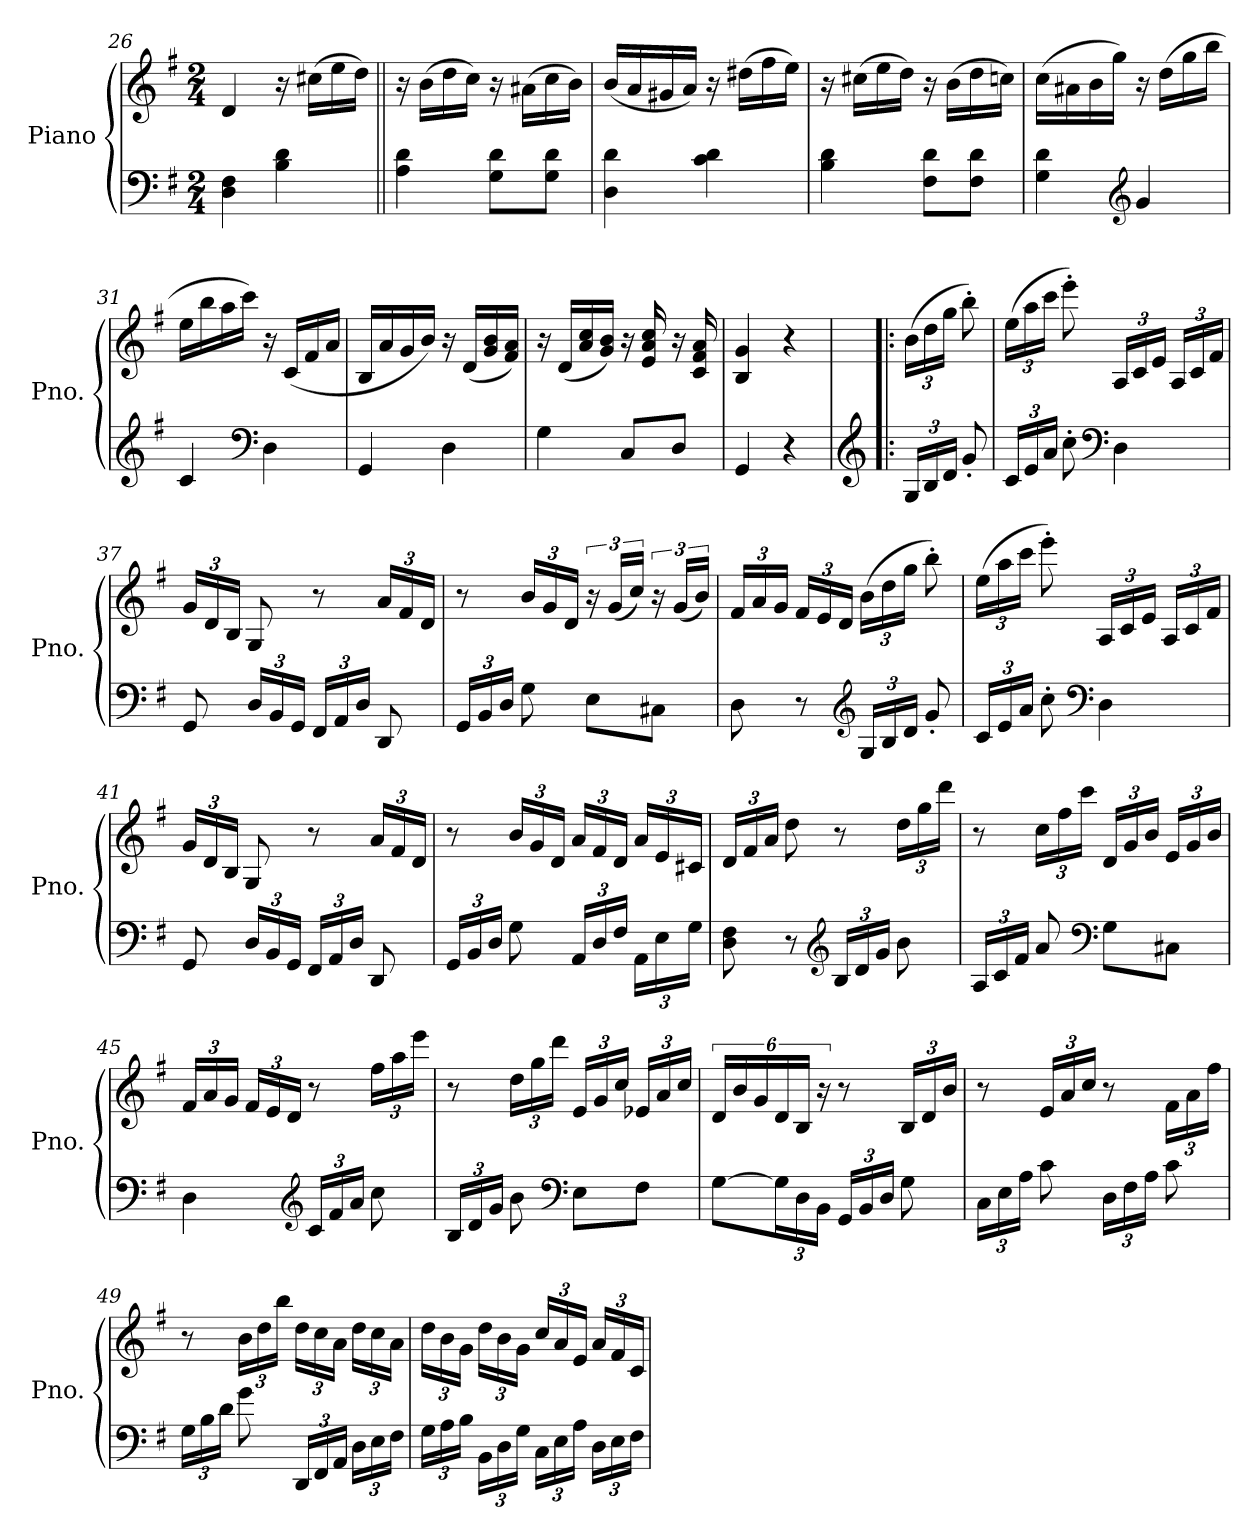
**kern	**kern
*part1	*part1
*staff2	*staff1
*I"Piano	*
*I'Pno.	*
*clefF4	*clefG2
*k[f#]	*k[f#]
*M2/4	*M2/4
=26	=26
*^	*
4D\ 4F#\	4ryy	4d/
4B\ 4d\	4ryy	16r
.	.	(>16cc#X\LL
.	.	16ee\
.	.	16dd\JJ)
*v	*v	*
=27||	=27||
4A\ 4d\	16r
.	(>16b\LL
.	16dd\
.	16cc\JJ)
8G\ 8d\L	16r
.	(>16a#X\LL
8G\ 8d\J	16cc\
.	16b\JJ)
=28	=28
4D\ 4d\	(<16b/LL
.	16a/
.	16g#X/
.	16a/JJ)
4c\ 4d\	16r
.	(>16dd#X\LL
.	16ff#\
.	16ee\JJ)
=29	=29
4B\ 4d\	16r
.	(>16cc#X\LL
.	16ee\
.	16dd\JJ)
8F#\ 8d\L	16r
.	(>16b\LL
8F#\ 8d\J	16dd\
.	16ccn\JJ)
!!LO:LB:g=z
=30	=30
4G\ 4d\	(>16cc\LL
.	16a#X\
.	16b\
.	16gg\JJ)
*clefG2	*
4g/	16r
.	(>16dd\LL
.	16gg\
.	16bb\JJ
=31	=31
4c/	16ee\LL
.	16bb\
.	16aa\
.	16ccc\JJ)
*clefF4	*
4D\	16r
.	(<16c/LL
.	16f#/
.	16a/JJ
=32	=32
4GG/	16B/LL
.	16a/
.	16g/
.	16b/JJ)
4D\	16r
.	(<16d/LL
.	16g/ 16b/
.	16f#/ 16a/JJ)
=33	=33
4G\	16r
.	(<16d/LL
.	16a/ 16cc/
.	16g/ 16b/JJ)
8C/L	16r
.	16e/ 16a/ 16cc/
8D/J	16r
.	16c/ 16f#/ 16a/
=34	=34
4GG/	4B/ 4g/
4r	4r
=35!|:	=35!|:
*clefG2	*
*Xbrackettup	*Xbrackettup
24G/LL	(>24b\LL
24B/	24dd\
24d/JJ	24gg\JJ
8g'/	8bb'\)
!!LO:PB:g=z
=36	=36
24c/LL	(>24ee\LL
24e/	24aa\
24a/JJ	24ccc\JJ
8cc'\	8eee'\)
*clefF4	*
4D\	24A/LL
.	24c/
.	24e/JJ
.	24A/LL
.	24c/
.	24f#/JJ
=37	=37
8GG/	24g/LL
.	24d/
.	24B/JJ
24D/LL	8G/
24BB/	.
24GG/JJ	.
24FF#/LL	8r
24AA/	.
24D/JJ	.
8DD/	24a/LL
.	24f#/
.	24d/JJ
=38	=38
24GG/LL	8r
24BB/	.
24D/JJ	.
8G\	24b/LL
.	24g/
.	24d/JJ
*	*brackettup
8E\L	24r
.	(<24g/LL
.	24cc/JJ)
8C#X\J	24r
.	(<24g/LL
.	24b/JJ)
!!LO:LB:g=z
=39	=39
*	*Xbrackettup
8D\	24f#/LL
.	24a/
.	24g/JJ
8r	24f#/LL
.	24e/
.	24d/JJ
*clefG2	*
24G/LL	(>24b\LL
24B/	24dd\
24d/JJ	24gg\JJ
8g'/	8bb'\)
=40	=40
24c/LL	(>24ee\LL
24e/	24aa\
24a/JJ	24ccc\JJ
8cc'\	8eee'\)
*clefF4	*
4D\	24A/LL
.	24c/
.	24e/JJ
.	24A/LL
.	24c/
.	24f#/JJ
=41	=41
8GG/	24g/LL
.	24d/
.	24B/JJ
24D/LL	8G/
24BB/	.
24GG/JJ	.
24FF#/LL	8r
24AA/	.
24D/JJ	.
8DD/	24a/LL
.	24f#/
.	24d/JJ
!!LO:LB:g=z
=42	=42
24GG/LL	8r
24BB/	.
24D/JJ	.
8G\	24b/LL
.	24g/
.	24d/JJ
24AA/LL	24a/LL
24D/	24f#/
24F#/JJ	24d/JJ
24AA\LL	24a/LL
24E\	24e/
24G\JJ	24c#X/JJ
=43	=43
8D\ 8F#\	24d/LL
.	24f#/
.	24a/JJ
8r	8dd\
*clefG2	*
24B/LL	8r
24d/	.
24g/JJ	.
8b\	24dd\LL
.	24gg\
.	24ddd\JJ
=44	=44
24A/LL	8r
24c/	.
24f#/JJ	.
8a/	24cc\LL
.	24ff#\
.	24ccc\JJ
*clefF4	*
8G\L	24d/LL
.	24g/
.	24b/JJ
8C#X\J	24e/LL
.	24g/
.	24b/JJ
!!LO:LB:g=z
=45	=45
4D\	24f#/LL
.	24a/
.	24g/JJ
.	24f#/LL
.	24e/
.	24d/JJ
*clefG2	*
24c/LL	8r
24f#/	.
24a/JJ	.
8cc\	24ff#\LL
.	24aa\
.	24eee\JJ
=46	=46
24B/LL	8r
24d/	.
24g/JJ	.
8b\	24dd\LL
.	24gg\
.	24ddd\JJ
*clefF4	*
8E\L	24e/LL
.	24g/
.	24cc/JJ
8F#\J	24e-X/LL
.	24a/
.	24cc/JJ
=47	=47
*	*brackettup
[8G\L	24d/LL
.	24b/
.	24g/
24G\L]	24d/
24D\	24B/JJ
24BB\JJ	24r
24GG/LL	8r
24BB/	.
24D/JJ	.
*	*Xbrackettup
8G\	24B/LL
.	24d/
.	24b/JJ
!!LO:LB:g=z
=48	=48
24C\LL	8r
24E\	.
24A\JJ	.
8c\	24e/LL
.	24a/
.	24cc/JJ
24D\LL	8r
24F#\	.
24A\JJ	.
8c\	24f#\LL
.	24a\
.	24ff#\JJ
=49	=49
24G\LL	8r
24B\	.
24d\JJ	.
8g\	24b\LL
.	24dd\
.	24bb\JJ
24DD/LL	24dd\LL
24FF#/	24cc\
24AA/JJ	24a\JJ
24D\LL	24dd\LL
24E\	24cc\
24F#\JJ	24a\JJ
=50	=50
24G\LL	24dd\LL
24A\	24b\
24B\JJ	24g\JJ
24BB\LL	24dd\LL
24D\	24b\
24G\JJ	24g\JJ
24C\LL	24cc/LL
24E\	24a/
24A\JJ	24e/JJ
24D\LL	24a/LL
24E\	24f#/
24F#\JJ	24c/JJ
=	=
*-	*-
